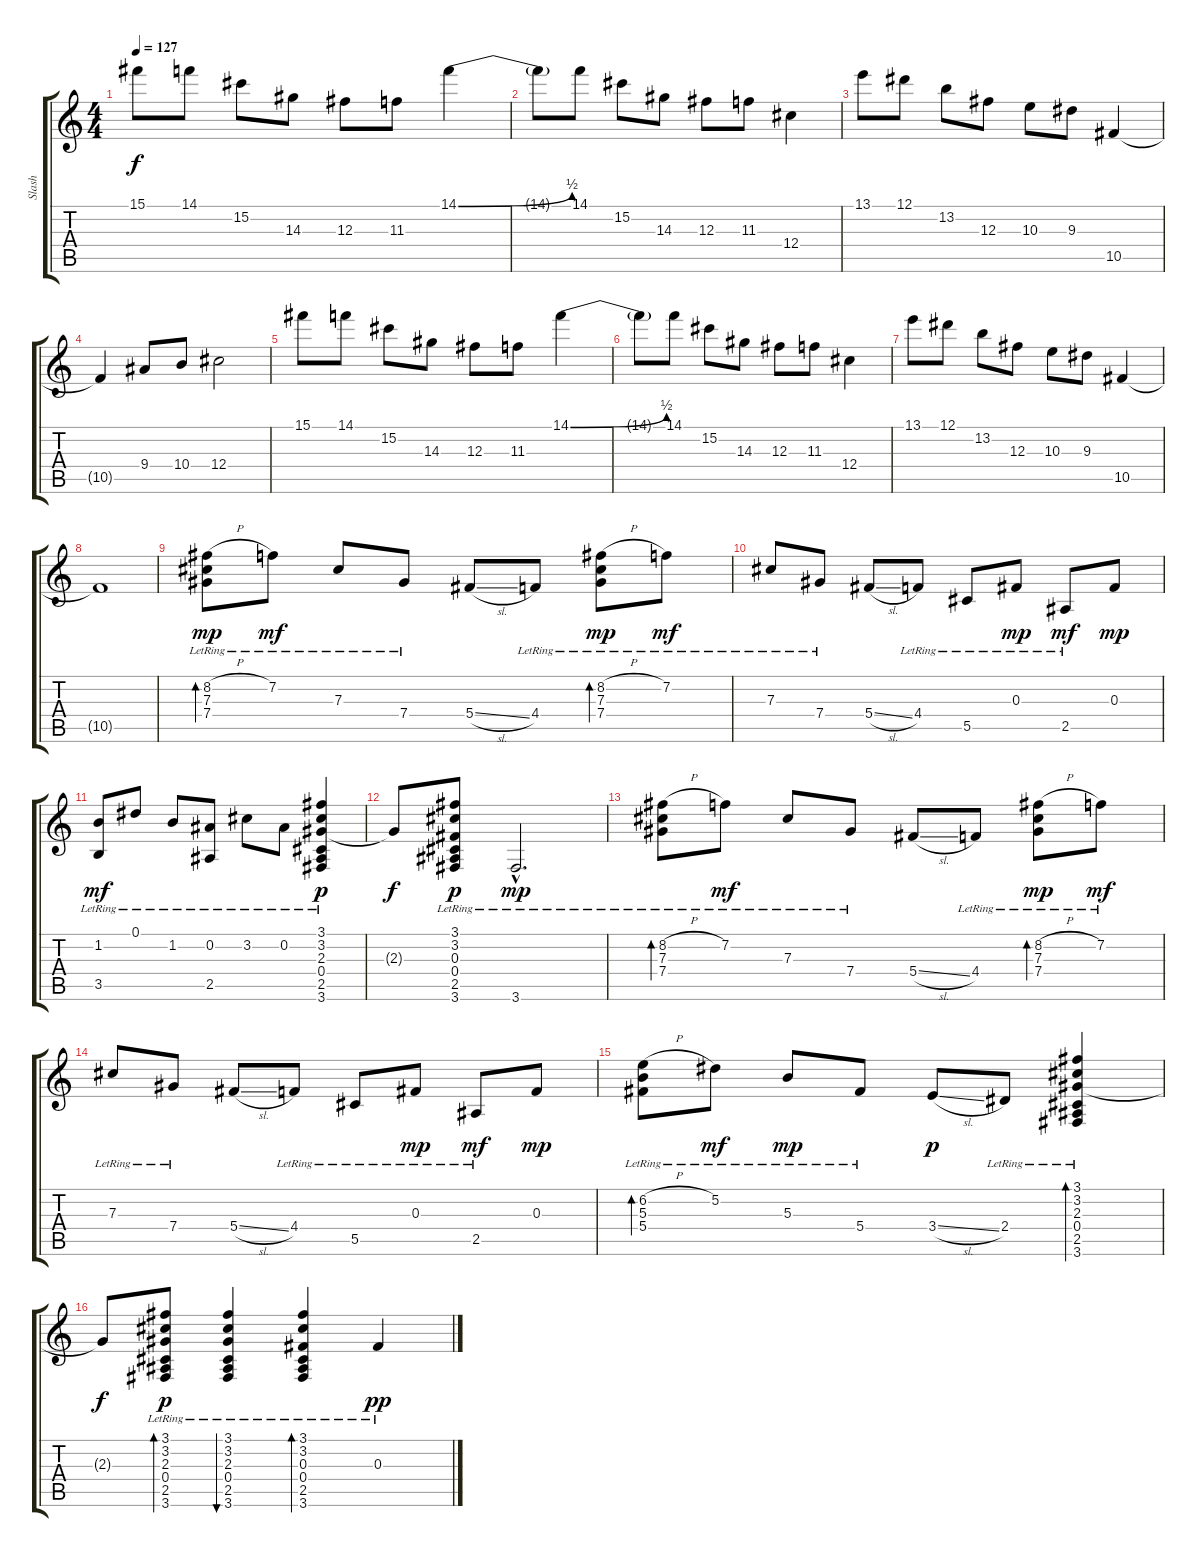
\track ("Slash" "Slash") {instrument electricguitarclean}
\staff {score tabs}
\tuning (Eb4 Bb3 Gb3 Db3 Ab2 Eb2) {hide}
\ts (4 4)
\tempo 127
\clef g2
\ks c
15.1.8{dy f volume 15 instrument distortionguitar} 14.1.8 15.2.8 14.3.8 12.3.8 11.3.8 14.1{be (bend 0 0 60 2)}.4 |
14.1{t}.8 14.1.8 15.2.8 14.3.8 12.3.8 11.3.8 12.4.4 |
13.1.8 12.1.8 13.2.8 12.3.8 10.3.8 9.3.8 10.5.4 |
10.5{t}.4 9.4.8 10.4.8 12.4.2 |
15.1.8{volume 15 instrument distortionguitar} 14.1.8 15.2.8 14.3.8 12.3.8 11.3.8 14.1{be (bend 0 0 60 2)}.4 |
14.1{t}.8 14.1.8 15.2.8 14.3.8 12.3.8 11.3.8 12.4.4 |
13.1.8 12.1.8 13.2.8 12.3.8 10.3.8 9.3.8 10.5.4 |
10.5{t}.1 |
(8.2{h} 7.3{lr} 7.4{lr}).8{bd 480 dy mp volume 10 instrument electricguitarclean} 7.2{lr}.8{dy mf} 7.3{lr}.8 7.4{lr}.8 5.4{sl}.8 4.4{lr}.8 (8.2{h} 7.3{lr} 7.4{lr}).8{bd 480 dy mp} 7.2{lr}.8{dy mf} |
7.3{lr}.8 7.4{lr}.8 5.4{sl}.8 4.4{lr}.8 5.5{lr}.8 0.3{lr}.8{dy mp} 2.5{lr}.8{dy mf} 0.3.8{dy mp} |
(1.2{lr} 3.5{lr}).8{dy mf} 0.1{lr}.8 1.2{lr}.8 (0.2{lr} 2.5{lr}).8 3.2{lr}.8 0.2{lr}.8 (3.1{lr} 3.2{lr} 2.3{lr} 0.4{lr} 2.5{lr} 3.6{lr}).4{dy p} |
2.3{t}.8{dy f} (3.1{lr} 3.2{lr} 0.3{lr} 0.4{lr} 2.5{lr} 3.6{lr}).8{dy p} 3.6{hac lr}.2{d dy mp} |
(8.2{h} 7.3{lr} 7.4{lr}).8{bd 480} 7.2{lr}.8{dy mf} 7.3{lr}.8 7.4{lr}.8 5.4{sl}.8 4.4{lr}.8 (8.2{h} 7.3{lr} 7.4{lr}).8{bd 480 dy mp} 7.2{lr}.8{dy mf} |
7.3{lr}.8 7.4{lr}.8 5.4{sl}.8 4.4{lr}.8 5.5{lr}.8 0.3{lr}.8{dy mp} 2.5{lr}.8{dy mf} 0.3.8{dy mp} |
(6.2{h} 5.3{lr} 5.4{lr}).8{bd 480} 5.2{lr}.8{dy mf} 5.3{lr}.8{dy mp} 5.4{lr}.8 3.4{sl}.8{dy p} 2.4{lr}.8 (3.1{lr} 3.2{lr} 2.3{lr} 0.4{lr} 2.5{lr} 3.6{lr}).4{bd 60} |
2.3{t}.8{dy f} (3.1{lr} 3.2{lr} 2.3{lr} 0.4{lr} 2.5{lr} 3.6{lr}).8{bd 60 dy p} (3.1{lr} 3.2{lr} 2.3{lr} 0.4{lr} 2.5{lr} 3.6{lr}).4{bu 60} (3.1{lr} 3.2{lr} 0.3{lr} 0.4{lr} 2.5{lr} 3.6{lr}).4{bd 60} 0.3{lr}.4{dy pp}
